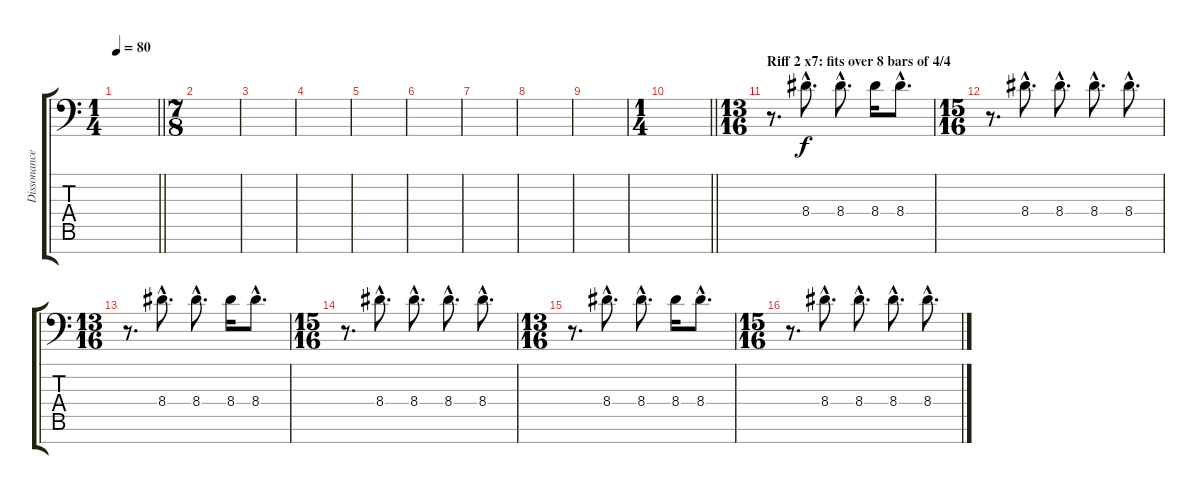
\track ("Dissonance - 8-String Drop-D" "Dissonance") {instrument distortionguitar}
\staff {score tabs}
\tuning (A3 F3 C3 G2 D2 A1 D1) {hide}
\ts (1 4)
\tempo 80
\clef f4
\barLineRight lightlight
\ks c
|
\ts (7 8)
\section ("" "")
|
|
|
|
|
|
|
|
\ts (1 4)
\barLineRight lightlight
|
\ts (13 16)
\section ("" "Riff 2 x7: fits over 8 bars of 4/4")
r.8{d} 8.4{hac}.8{d} 8.4{hac}.8{d} 8.4.16 8.4{hac}.8{d} |
\ts (15 16)
r.8{d} 8.4{hac}.8{d} 8.4{hac}.8{d} 8.4{hac}.8{d} 8.4{hac}.8{d} |
\ts (13 16)
r.8{d} 8.4{hac}.8{d} 8.4{hac}.8{d} 8.4.16 8.4{hac}.8{d} |
\ts (15 16)
r.8{d} 8.4{hac}.8{d} 8.4{hac}.8{d} 8.4{hac}.8{d} 8.4{hac}.8{d} |
\ts (13 16)
r.8{d} 8.4{hac}.8{d} 8.4{hac}.8{d} 8.4.16 8.4{hac}.8{d} |
\ts (15 16)
r.8{d} 8.4{hac}.8{d} 8.4{hac}.8{d} 8.4{hac}.8{d} 8.4{hac}.8{d}
